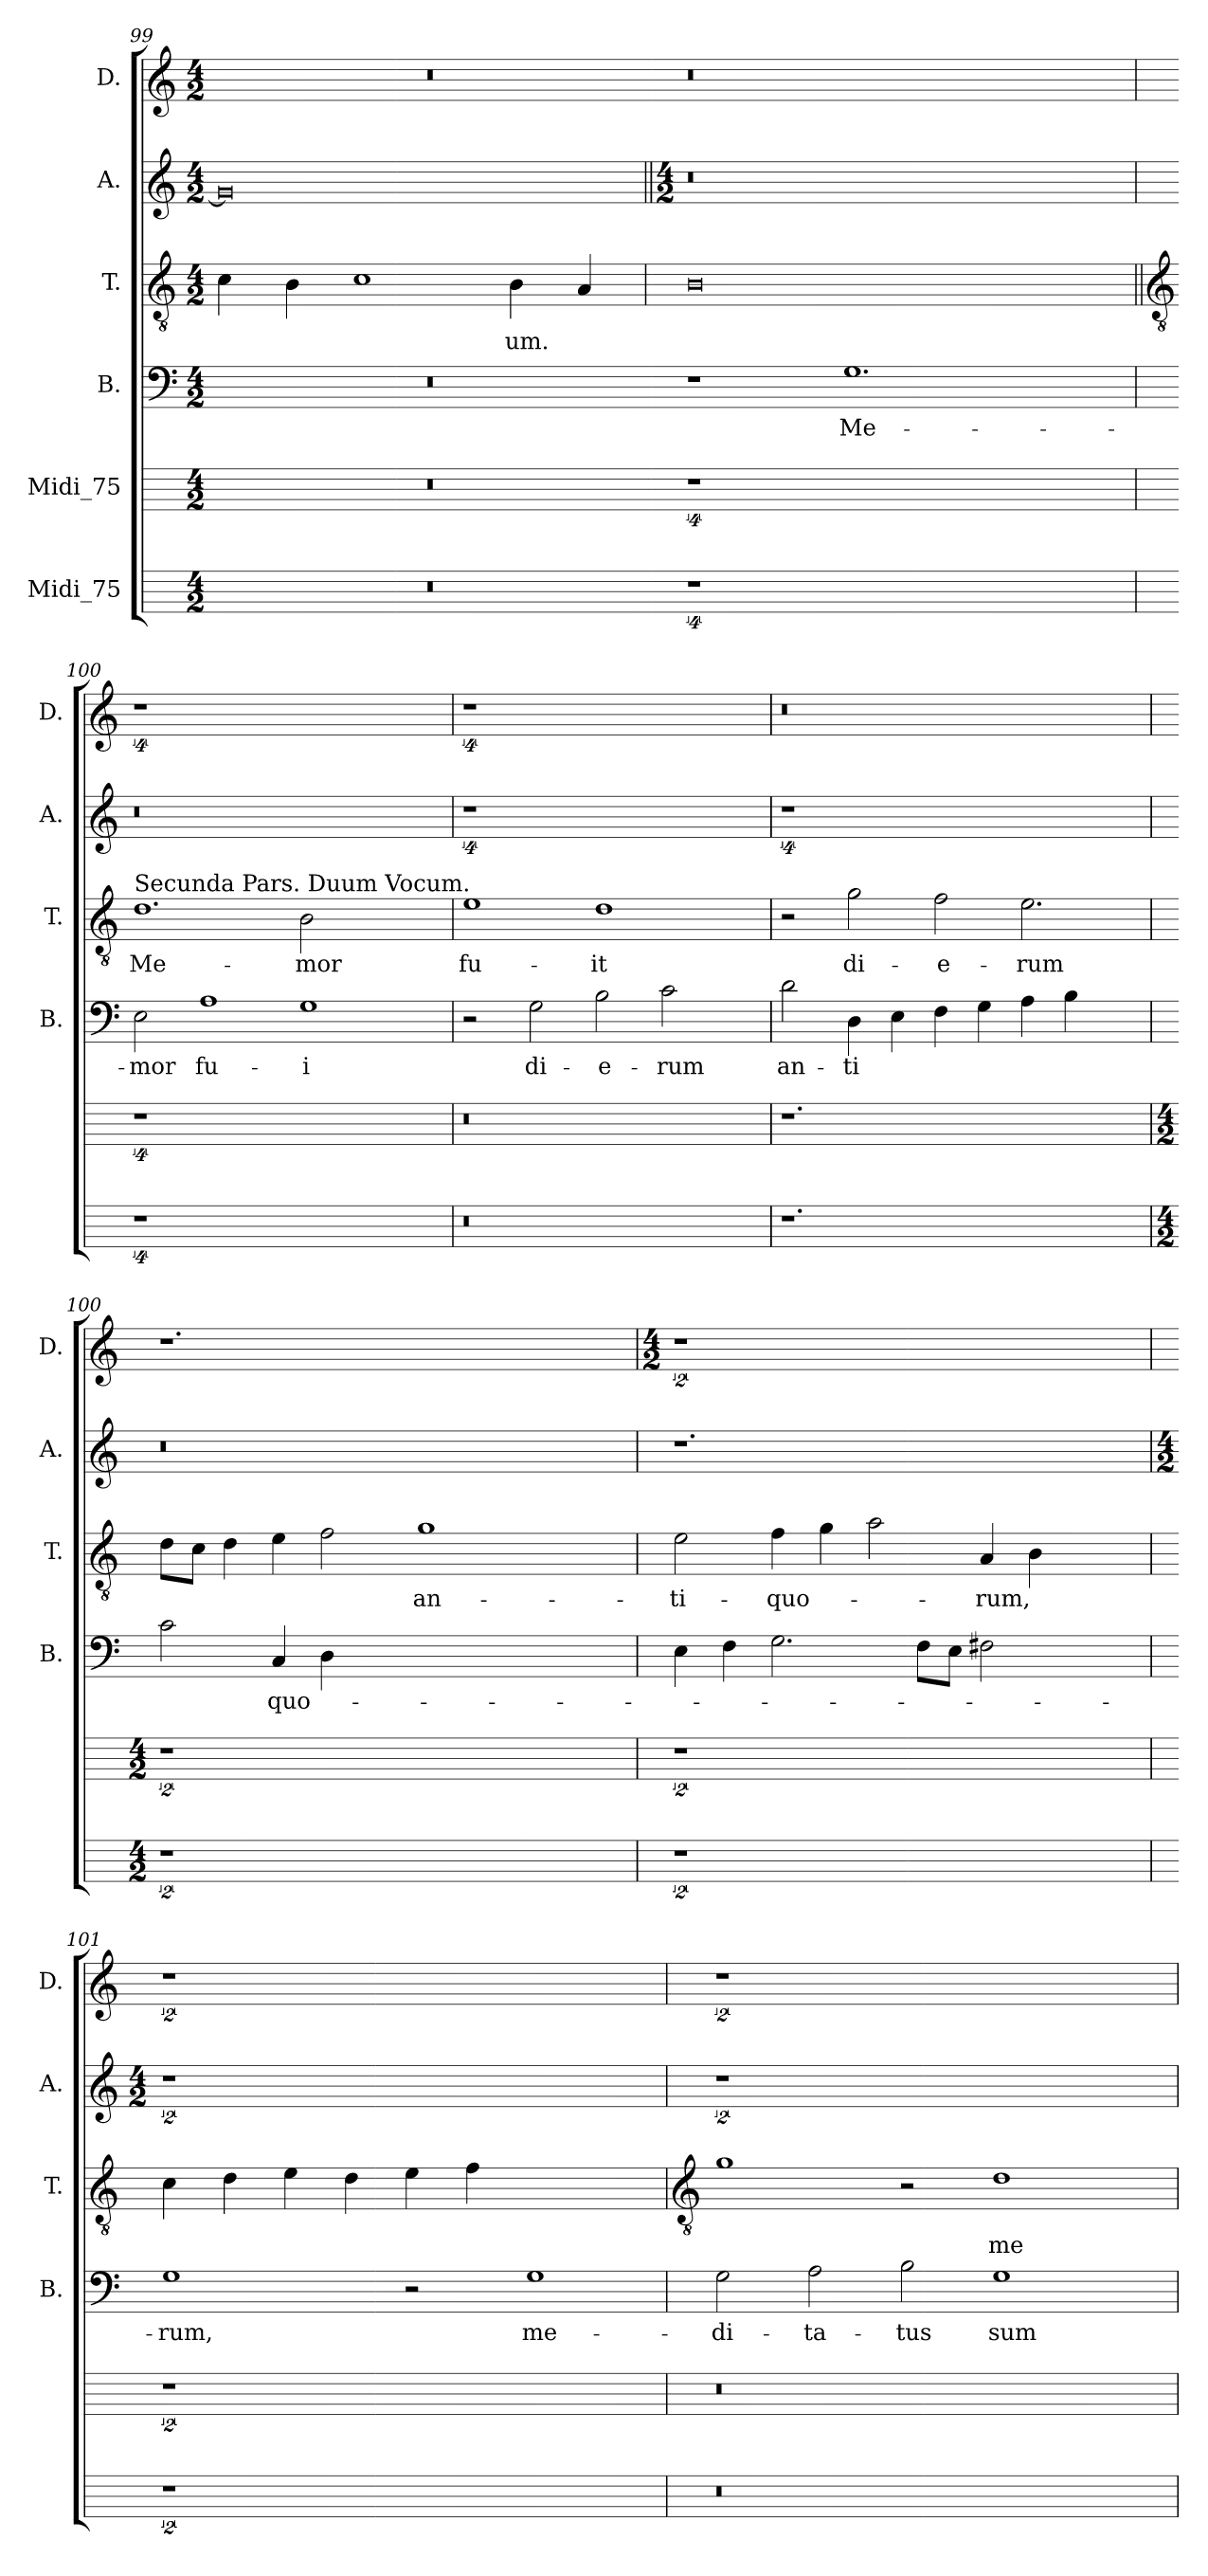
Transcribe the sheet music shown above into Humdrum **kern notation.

**kern	**kern	**kern	**text	**kern	**text	**kern	**kern
*part6	*part5	*part4	*part4	*part3	*part3	*part2	*part1
*staff6	*staff5	*staff4	*staff4	*staff3	*staff3	*staff2	*staff1
*I"Midi_75	*I"Midi_75	*I"B.	*	*I"T.	*	*I"A.	*I"D.
*	*	*I'B.	*	*I'T.	*	*I'A.	*I'D.
!!LO:LB:g=z
*	*	*clefF4	*	*clefGv2	*	*clefG2	*clefG2
*	*	*k[]	*	*k[]	*	*k[]	*k[]
*	*	*C:	*	*C:	*	*C:	*C:
*M4/2	*M4/2	*M4/2	*	*M4/2	*	*M4/2	*M4/2
=99	=99	=99	=99	=99	=99	=99	=99
0r	0r	0r	.	4c	.	0g]	0r
.	.	.	.	4B	.	.	.
.	.	.	.	1c	.	.	.
!	!	!	!	!	!LO:LY:b	!	!
.	.	.	.	4B	-um.	.	.
.	.	.	.	4A	.	.	.
!!LO:LB:g=z
=100	=100	=100	=100	=100	=100	=100||	=100
*	*	*	*	*	*	*M4/2	*
4%9r	4%9r	1r	.	0B	.	0r	0r
!	!	!	!LO:LY:b	!	!	!	!
.	.	1.G	Me-	.	.	.	.
.	.	.	.	2ryy	.	2ryy	2ryy
4ryy	4ryy	.	.	.	.	.	.
!!LO:LB:g=z
=100	=100	=100	=100	=100||	=100	=100	=100
*	*	*	*	*clefGv2	*	*	*
!	!	!	!	!LO:TX:a:t=Secunda Pars. Duum Vocum.	!	!	!
!	!	!	!LO:LY:b	!	!LO:LY:b	!	!
4%9r	4%9r	2E	-mor	1.d	Me-	0r	4%9r
!	!	!	!LO:LY:b	!	!	!	!
.	.	1A	fu-	.	.	.	.
!	!	!	!LO:LY:b	!	!LO:LY:b	!	!
.	.	1G	-i	2B	-mor	.	.
.	.	.	.	2ryy	.	2ryy	.
4ryy	4ryy	.	.	.	.	.	4ryy
=100	=100	=100	=100	=100	=100	=100	=100
!	!	!	!	!	!LO:LY:b	!	!
0r	0r	2r	.	1e	fu-	4%9r	4%9r
!	!	!	!LO:LY:b	!	!	!	!
.	.	2G	di-	.	.	.	.
!	!	!	!LO:LY:b	!	!LO:LY:b	!	!
.	.	2B	-e-	1d	-it	.	.
!	!	!	!LO:LY:b	!	!	!	!
.	.	2c	-rum	.	.	.	.
4ryy	4ryy	4ryy	.	4ryy	.	.	.
=100	=100	=100	=100	=100	=100	=100	=100
!	!	!	!LO:LY:b	!	!	!	!
1.r	1.r	2d	an-	2r	.	4%9r	0r
!	!	!	!LO:LY:b	!	!LO:LY:b	!	!
.	.	4D	-ti	2g	di-	.	.
.	.	4E	.	.	.	.	.
!	!	!	!	!	!LO:LY:b	!	!
.	.	4F	.	2f	-e-	.	.
.	.	4G	.	.	.	.	.
!	!	!	!	!	!LO:LY:b	!	!
2.ryy	2.ryy	4A	.	2.e	-rum	.	.
.	.	4B	.	.	.	.	.
.	.	4ryy	.	.	.	.	4ryy
!!LO:LB:g=z
=100	=100	=100	=100	=100	=100	=100	=100
*M4/2	*M4/2	*	*	*	*	*	*
2%5r	2%5r	2c	.	8dL	.	0r	1.r
.	.	.	.	8cJ	.	.	.
.	.	.	.	4d	.	.	.
!	!	!	!LO:LY:b	!	!	!	!
.	.	4C	quo-	4e	.	.	.
.	.	4D	.	2f	.	.	.
.	.	1.ryy	.	.	.	.	.
!	!	!	!	!	!LO:LY:b	!	!
.	.	.	.	1g	an-	.	.
.	.	.	.	.	.	.	1ryy
.	.	.	.	.	.	2ryy	.
.	.	.	.	4ryy	.	.	.
!!LO:LB:g=z
=101	=101	=101	=101	=101	=101	=101	=101
*	*	*	*	*	*	*	*M4/2
!	!	!	!	!	!LO:LY:b	!	!
2%5r	2%5r	4E	.	2e	-ti-	1.r	2%5r
.	.	4F	.	.	.	.	.
!	!	!	!	!	!LO:LY:b	!	!
.	.	2.G	.	4f	-quo-	.	.
.	.	.	.	4g	.	.	.
.	.	.	.	2a	.	.	.
.	.	8FL	.	.	.	.	.
.	.	8EJ	.	.	.	.	.
!	!	!	!	!	!LO:LY:b	!	!
.	.	2F#X	.	4A	-rum,	1ryy	.
.	.	.	.	4B	.	.	.
.	.	2ryy	.	2ryy	.	.	.
!!LO:LB:g=z
=101	=101	=101	=101	=101	=101	=101	=101
*	*	*	*	*	*	*M4/2	*
!	!	!	!LO:LY:b	!	!	!	!
2%5r	2%5r	1G	-rum,	4c	.	2%5r	2%5r
.	.	.	.	4d	.	.	.
.	.	.	.	4e	.	.	.
.	.	.	.	4d	.	.	.
.	.	2r	.	4e	.	.	.
.	.	.	.	4f	.	.	.
!	!	!	!LO:LY:b	!	!	!	!
.	.	1G	me-	1ryy	.	.	.
!!LO:LB:g=z
=101	=101	=101	=101	=101	=101	=101	=101
*	*	*	*	*clefGv2	*	*	*
!	!	!	!LO:LY:b	!	!	!	!
0r	0r	2G	-di-	1g	.	2%5r	2%5r
!	!	!	!LO:LY:b	!	!	!	!
.	.	2A	-ta-	.	.	.	.
!	!	!	!LO:LY:b	!	!	!	!
.	.	2B	-tus	2r	.	.	.
!	!	!	!LO:LY:b	!	!LO:LY:b	!	!
.	.	1G	sum	1d	me-	.	.
2ryy	2ryy	.	.	.	.	.	.
=	=	=	=	=	=	=	=
*-	*-	*-	*-	*-	*-	*-	*-
